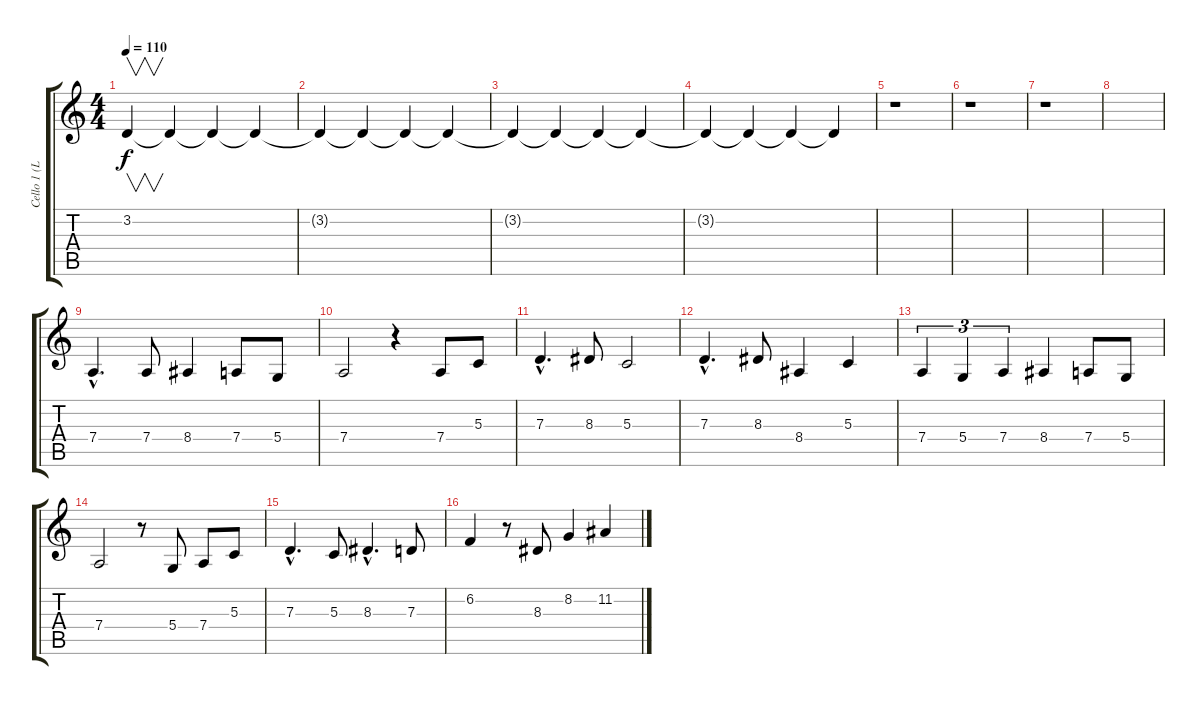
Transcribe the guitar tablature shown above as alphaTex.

\track ("Cello 1 (Lead guitar)" "Cello 1 (L") {instrument stringensemble1}
\staff {score tabs}
\tuning (E4 B3 G3 D3 A2 D2) {hide}
\ts (4 4)
\tempo 110
\clef g2
\ks c
3.2.4{v dy f volume 1 instrument stringensemble1} 3.2{t}.4{volume 2} 3.2{t}.4{volume 3} 3.2{t}.4{volume 4} |
3.2{t}.4{volume 5} 3.2{t}.4{volume 6} 3.2{t}.4{volume 7} 3.2{t}.4{volume 8} |
3.2{t}.4{volume 9} 3.2{t}.4{volume 10} 3.2{t}.4{volume 11} 3.2{t}.4{volume 12} |
3.2{t}.4{volume 13} 3.2{t}.4{volume 14} 3.2{t}.4{volume 15} 3.2{t}.4{volume 16} |
r.1 |
r.1 |
r.1 |
|
7.4{hac}.4{d volume 14} 7.4.8 8.4.4 7.4.8 5.4.8 |
7.4.2 r.4 7.4.8 5.3.8 |
7.3{hac}.4{d} 8.3.8 5.3.2 |
7.3{hac}.4{d} 8.3.8 8.4.4 5.3.4 |
7.4.4{tu (3 2)} 5.4.4{tu (3 2)} 7.4.4{tu (3 2)} 8.4.4 7.4.8 5.4.8 |
7.4.2 r.8 5.4.8 7.4.8 5.3.8 |
7.3{hac}.4{d} 5.3.8 8.3{hac}.4{d} 7.3.8 |
6.2.4 r.8 8.3.8 8.2.4 11.2.4
